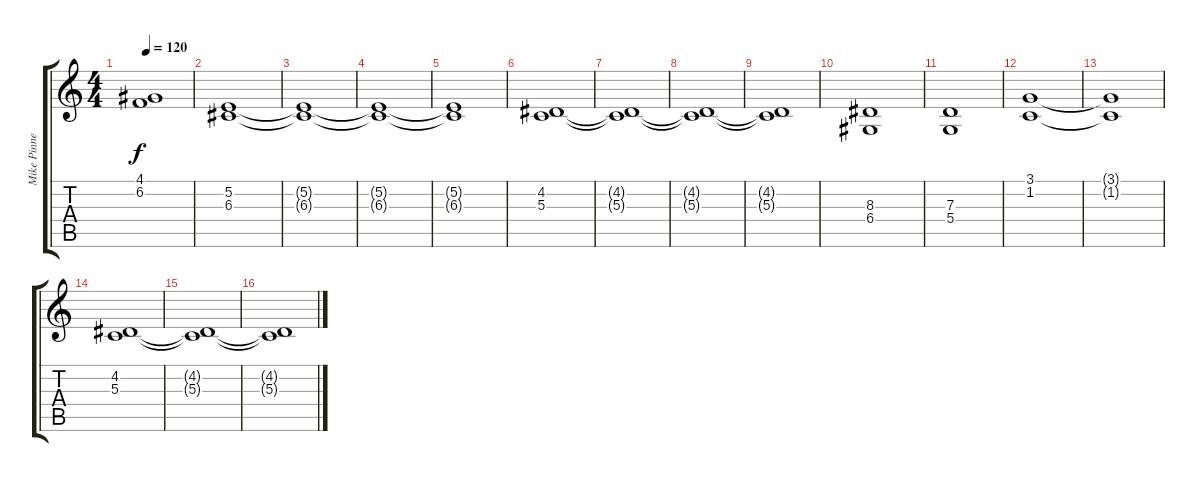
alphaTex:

\track ("Mike Pinnella (Strings)" "Mike Pinne") {instrument stringensemble1}
\staff {score tabs}
\tuning (E4 B3 G3 D3 A2 E2) {hide}
\ts (4 4)
\tempo 120
\clef g2
\ks c
(4.1{t} 6.2{t}).1{dy f} |
(5.2 6.3).1 |
(5.2{t} 6.3{t}).1 |
(5.2{t} 6.3{t}).1 |
(5.2{t} 6.3{t}).1 |
(4.2 5.3).1 |
(4.2{t} 5.3{t}).1 |
(4.2{t} 5.3{t}).1 |
(4.2{t} 5.3{t}).1 |
(8.3 6.4).1 |
(7.3 5.4).1 |
(3.1 1.2).1 |
(3.1{t} 1.2{t}).1 |
(4.2 5.3).1 |
(4.2{t} 5.3{t}).1 |
(4.2{t} 5.3{t}).1
